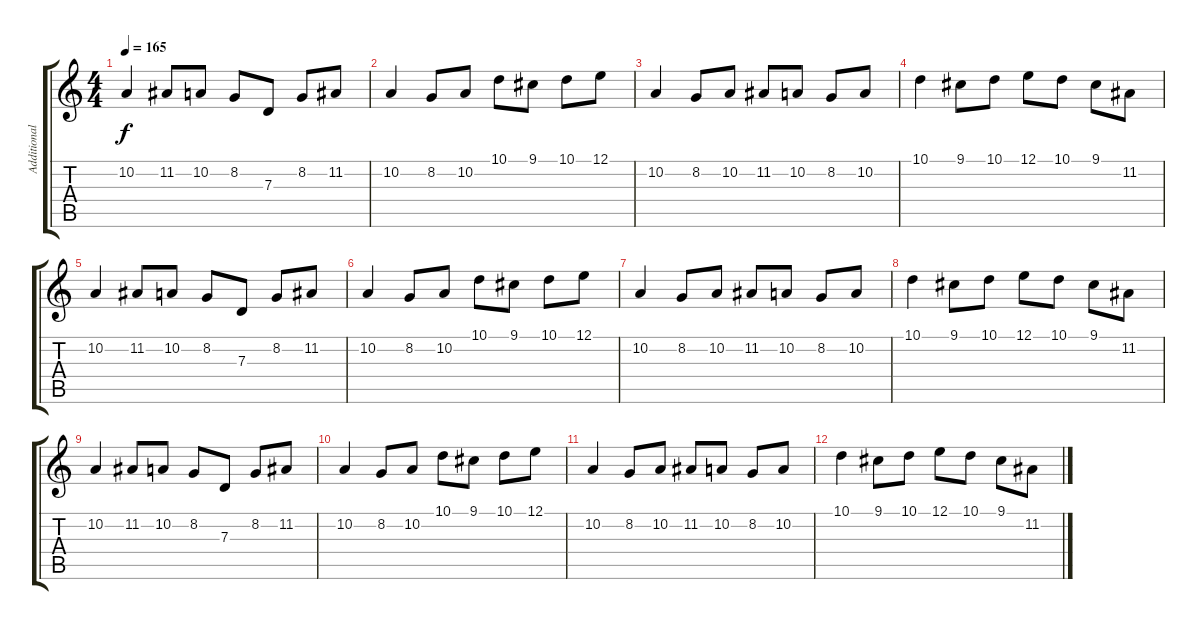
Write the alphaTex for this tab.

\track ("Additional Keyboard" "Additional") {instrument pad6metallic}
\staff {score tabs}
\tuning (E4 B3 G3 D3 A2 E2) {hide}
\ts (4 4)
\tempo 165
\clef g2
\ks c
10.2.4{dy f} 11.2.8 10.2.8 8.2.8 7.3.8 8.2.8 11.2.8 |
10.2.4 8.2.8 10.2.8 10.1.8 9.1.8 10.1.8 12.1.8 |
10.2.4 8.2.8 10.2.8 11.2.8 10.2.8 8.2.8 10.2.8 |
10.1.4 9.1.8 10.1.8 12.1.8 10.1.8 9.1.8 11.2.8 |
10.2.4{volume 8 instrument accordion} 11.2.8 10.2.8 8.2.8 7.3.8 8.2.8 11.2.8 |
10.2.4 8.2.8 10.2.8 10.1.8 9.1.8 10.1.8 12.1.8 |
10.2.4 8.2.8 10.2.8 11.2.8 10.2.8 8.2.8 10.2.8 |
10.1.4 9.1.8 10.1.8 12.1.8 10.1.8 9.1.8 11.2.8 |
10.2.4 11.2.8 10.2.8 8.2.8 7.3.8 8.2.8 11.2.8 |
10.2.4 8.2.8 10.2.8 10.1.8 9.1.8 10.1.8 12.1.8 |
10.2.4 8.2.8 10.2.8 11.2.8 10.2.8 8.2.8 10.2.8 |
10.1.4 9.1.8 10.1.8 12.1.8 10.1.8 9.1.8 11.2.8
